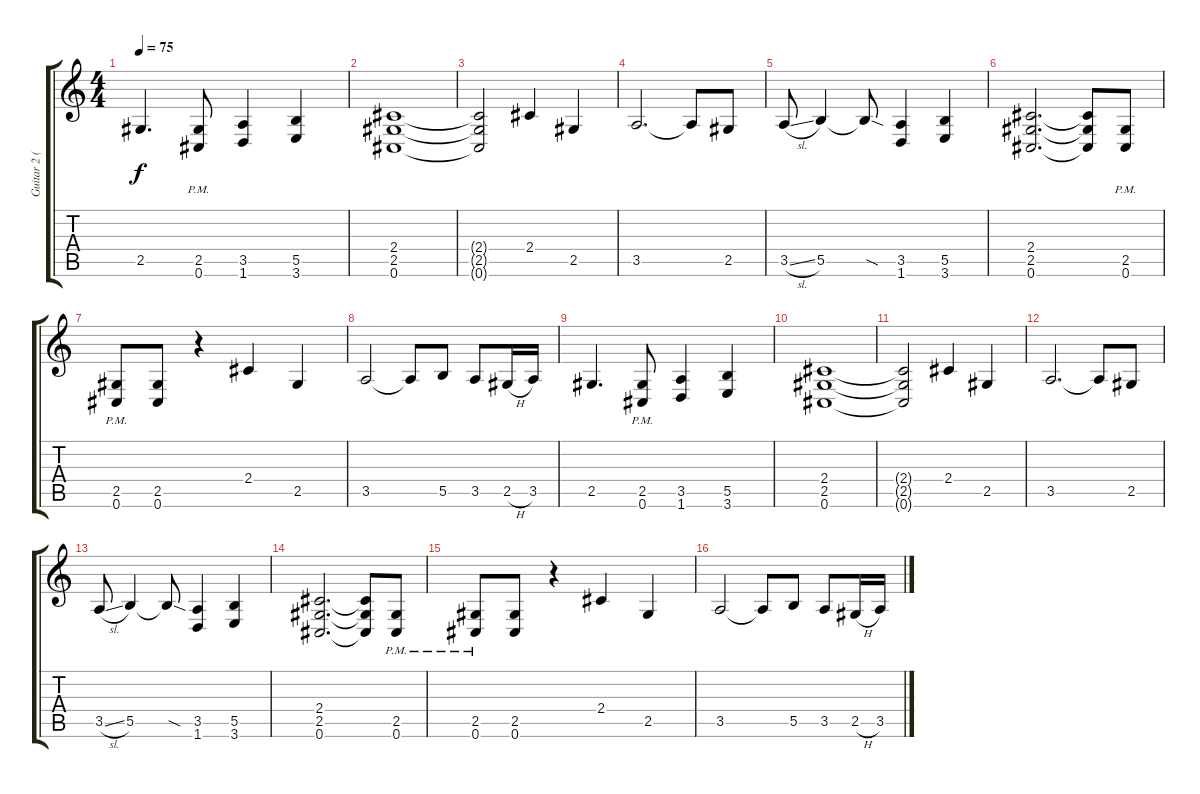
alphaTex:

\track ("Guitar 2 (Distortion)" "Guitar 2 (") {instrument distortionguitar}
\staff {score tabs}
\tuning (Db4 Ab3 E3 B2 Gb2 Db2) {hide}
\ts (4 4)
\tempo 75
\clef g2
\ks c
2.5.4{d dy f} (2.5{pm} 0.6{pm}).8 (3.5 1.6).4 (5.5 3.6).4 |
(2.4 2.5 0.6).1 |
(2.4{t} 2.5{t} 0.6{t}).2 2.4.4 2.5.4 |
3.5.2{d} 3.5{t}.8 2.5.8 |
3.5{sl}.8 5.5.4 5.5{sod t}.8 (3.5 1.6).4 (5.5 3.6).4 |
(2.4 2.5 0.6).2{d} (2.4{t} 2.5{t} 0.6{t}).8 (2.5{pm} 0.6{pm}).8 |
(2.5{pm} 0.6{pm}).8 (2.5 0.6).8 r.4 2.4.4 2.5.4 |
3.5.2 3.5{t}.8 5.5.8 3.5.8 2.5{h}.16 3.5.16 |
2.5.4{d} (2.5{pm} 0.6{pm}).8 (3.5 1.6).4 (5.5 3.6).4 |
(2.4 2.5 0.6).1 |
(2.4{t} 2.5{t} 0.6{t}).2 2.4.4 2.5.4 |
3.5.2{d} 3.5{t}.8 2.5.8 |
3.5{sl}.8 5.5.4 5.5{sod t}.8 (3.5 1.6).4 (5.5 3.6).4 |
(2.4 2.5 0.6).2{d} (2.4{t} 2.5{t} 0.6{t}).8 (2.5{pm} 0.6{pm}).8 |
(2.5{pm} 0.6{pm}).8 (2.5 0.6).8 r.4 2.4.4 2.5.4 |
3.5.2 3.5{t}.8 5.5.8 3.5.8 2.5{h}.16 3.5.16
